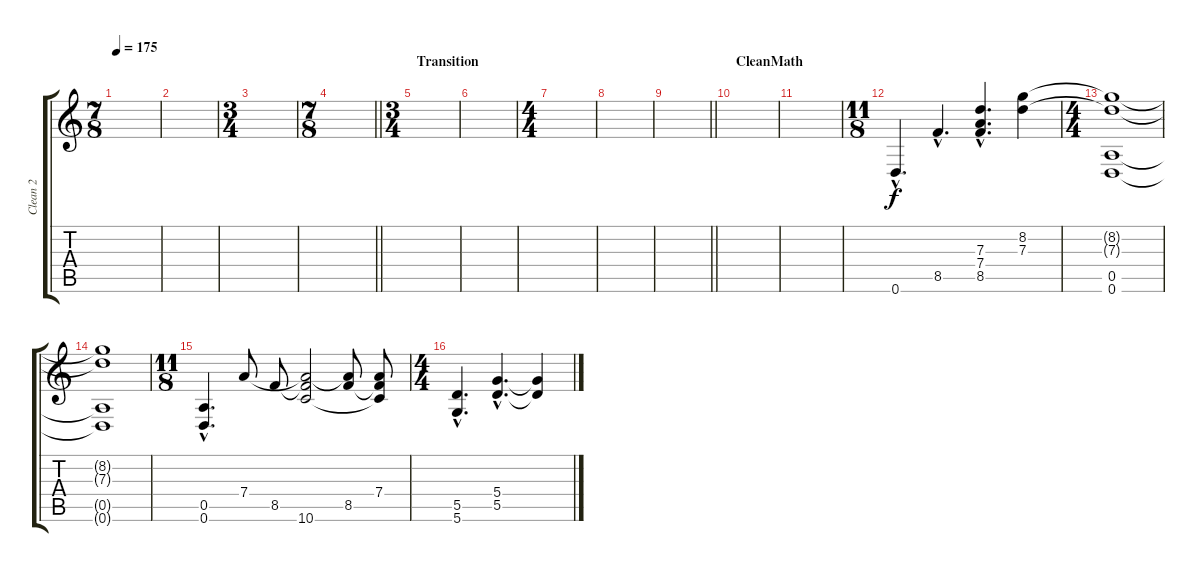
\track ("Clean 2" "Clean 2") {instrument electricguitarjazz}
\staff {score tabs}
\tuning (E4 B3 G3 D3 A2 D2) {hide}
\ts (7 8)
\tempo 175
\clef g2
\ks c
|
|
\ts (3 4)
|
\ts (7 8)
\barLineRight lightlight
|
\ts (3 4)
\section ("" "Transition")
|
|
\ts (4 4)
|
|
\barLineRight lightlight
|
\section ("" "CleanMath")
|
|
\ts (11 8)
0.6{hac}.4{d} 8.5{hac}.4{d} (7.3{hac} 7.4{hac} 8.5{hac}).4{d} (8.2 7.3).4 |
\ts (4 4)
(8.2{t} 7.3{t} 0.5 0.6).1 |
(8.2{t} 7.3{t} 0.5{t} 0.6{t}).1 |
\ts (11 8)
(0.5{hac} 0.6{hac}).4{d} 7.4.8 8.5.8 (7.4{t} 8.5{t} 10.6).2 (7.4{t} 8.5).8 (7.4 8.5{t} 10.6{t}).8 |
\ts (4 4)
(5.5{hac} 5.6{hac}).4{d} (5.4{hac} 5.5{hac}).4{d} (5.4{t} 5.5{t}).4
